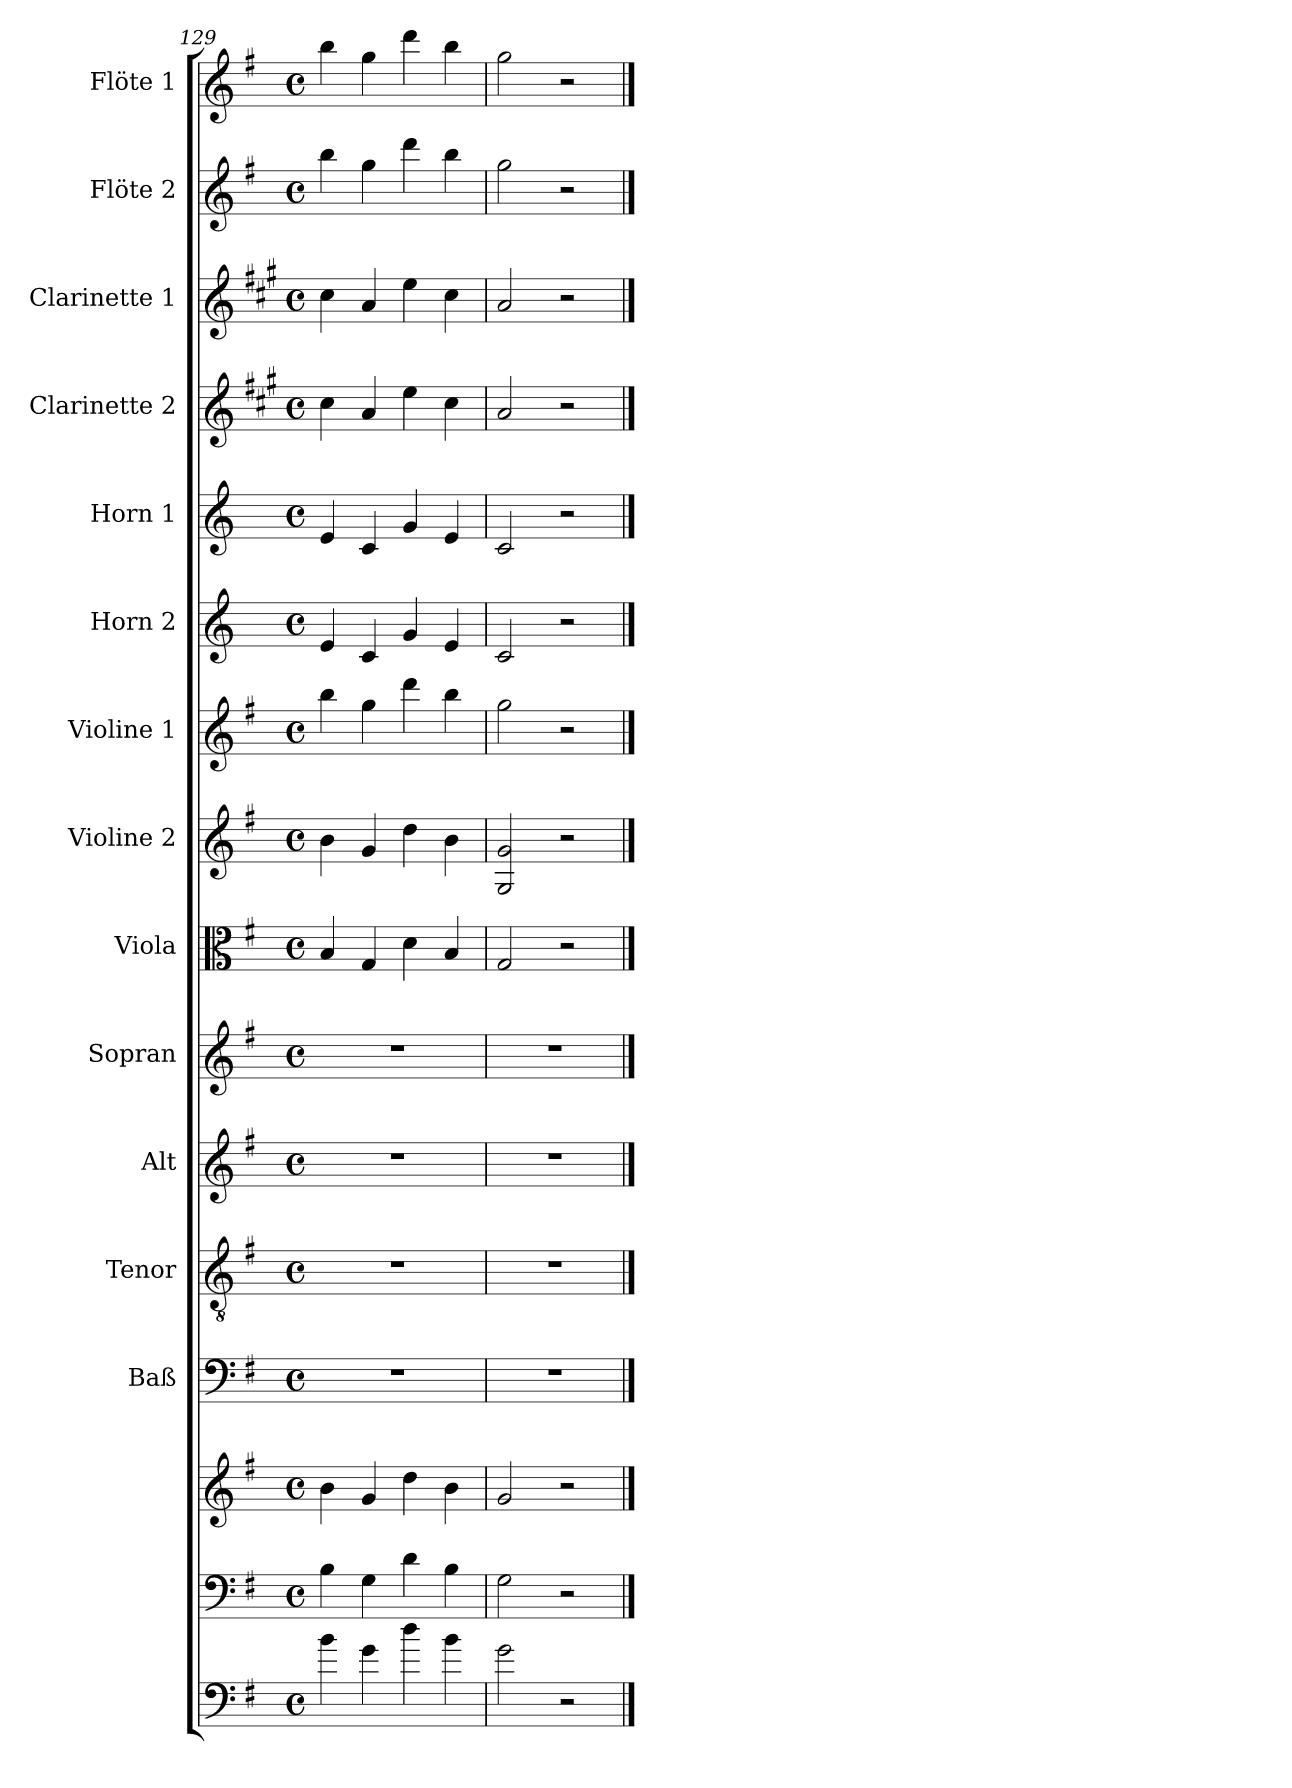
**kern	**kern	**kern	**kern	**kern	**kern	**kern	**kern	**kern	**kern	**kern	**kern	**kern	**kern	**kern	**kern
*part15	*part14	*part14	*part13	*part12	*part11	*part10	*part9	*part8	*part7	*part6	*part5	*part4	*part3	*part2	*part1
*staff16	*staff15	*staff14	*staff13	*staff12	*staff11	*staff10	*staff9	*staff8	*staff7	*staff6	*staff5	*staff4	*staff3	*staff2	*staff1
*	*	*	*I"Baß	*I"Tenor	*I"Alt	*I"Sopran	*I"Viola	*I"Violine 2	*I"Violine 1	*I"Horn 2	*I"Horn 1	*I"Clarinette 2	*I"Clarinette 1	*I"Flöte 2	*I"Flöte 1
*	*	*	*I'Baß	*I'Ten	*I'Alt	*I'Sop	*I'Vla.	*I'Vln. 2	*I'Vln. 1	*I'Hrn. 2	*I'Hrn. 1	*I'Cl. 2	*I'Cl. 1	*I'Fl. 2	*I'Fl. 1
*clefF4	*clefF4	*clefG2	*clefF4	*clefGv2	*clefG2	*clefG2	*clefC3	*clefG2	*clefG2	*clefG2	*clefG2	*clefG2	*clefG2	*clefG2	*clefG2
*ITrd7c12	*	*	*	*	*	*	*	*	*	*ITrd3c5	*ITrd3c5	*ITrd1c2	*ITrd1c2	*	*
*k[f#]	*k[f#]	*k[f#]	*k[f#]	*k[f#]	*k[f#]	*k[f#]	*k[f#]	*k[f#]	*k[f#]	*k[f#]	*k[f#]	*k[f#]	*k[f#]	*k[f#]	*k[f#]
*G:	*G:	*G:	*G:	*G:	*G:	*G:	*G:	*G:	*G:	*G:	*G:	*G:	*G:	*G:	*G:
*M4/4	*M4/4	*M4/4	*M4/4	*M4/4	*M4/4	*M4/4	*M4/4	*M4/4	*M4/4	*M4/4	*M4/4	*M4/4	*M4/4	*M4/4	*M4/4
*met(c)	*met(c)	*met(c)	*met(c)	*met(c)	*met(c)	*met(c)	*met(c)	*met(c)	*met(c)	*met(c)	*met(c)	*met(c)	*met(c)	*met(c)	*met(c)
=129	=129	=129	=129	=129	=129	=129	=129	=129	=129	=129	=129	=129	=129	=129	=129
4B\	4B\	4b\	1r	1r	1r	1r	4B/	4b\	4bb\	4B/	4B/	4b\	4b\	4bb\	4bb\
4G\	4G\	4g/	.	.	.	.	4G/	4g/	4gg\	4G/	4G/	4g/	4g/	4gg\	4gg\
4d\	4d\	4dd\	.	.	.	.	4d\	4dd\	4ddd\	4d/	4d/	4dd\	4dd\	4ddd\	4ddd\
4B\	4B\	4b\	.	.	.	.	4B/	4b\	4bb\	4B/	4B/	4b\	4b\	4bb\	4bb\
=130	=130	=130	=130	=130	=130	=130	=130	=130	=130	=130	=130	=130	=130	=130	=130
2G\	2G\	2g/	1r	1r	1r	1r	2G/	2G/ 2g/	2gg\	2G/	2G/	2g/	2g/	2gg\	2gg\
2r	2r	2r	.	.	.	.	2r	2r	2r	2r	2r	2r	2r	2r	2r
==	==	==	==	==	==	==	==	==	==	==	==	==	==	==	==
*-	*-	*-	*-	*-	*-	*-	*-	*-	*-	*-	*-	*-	*-	*-	*-
